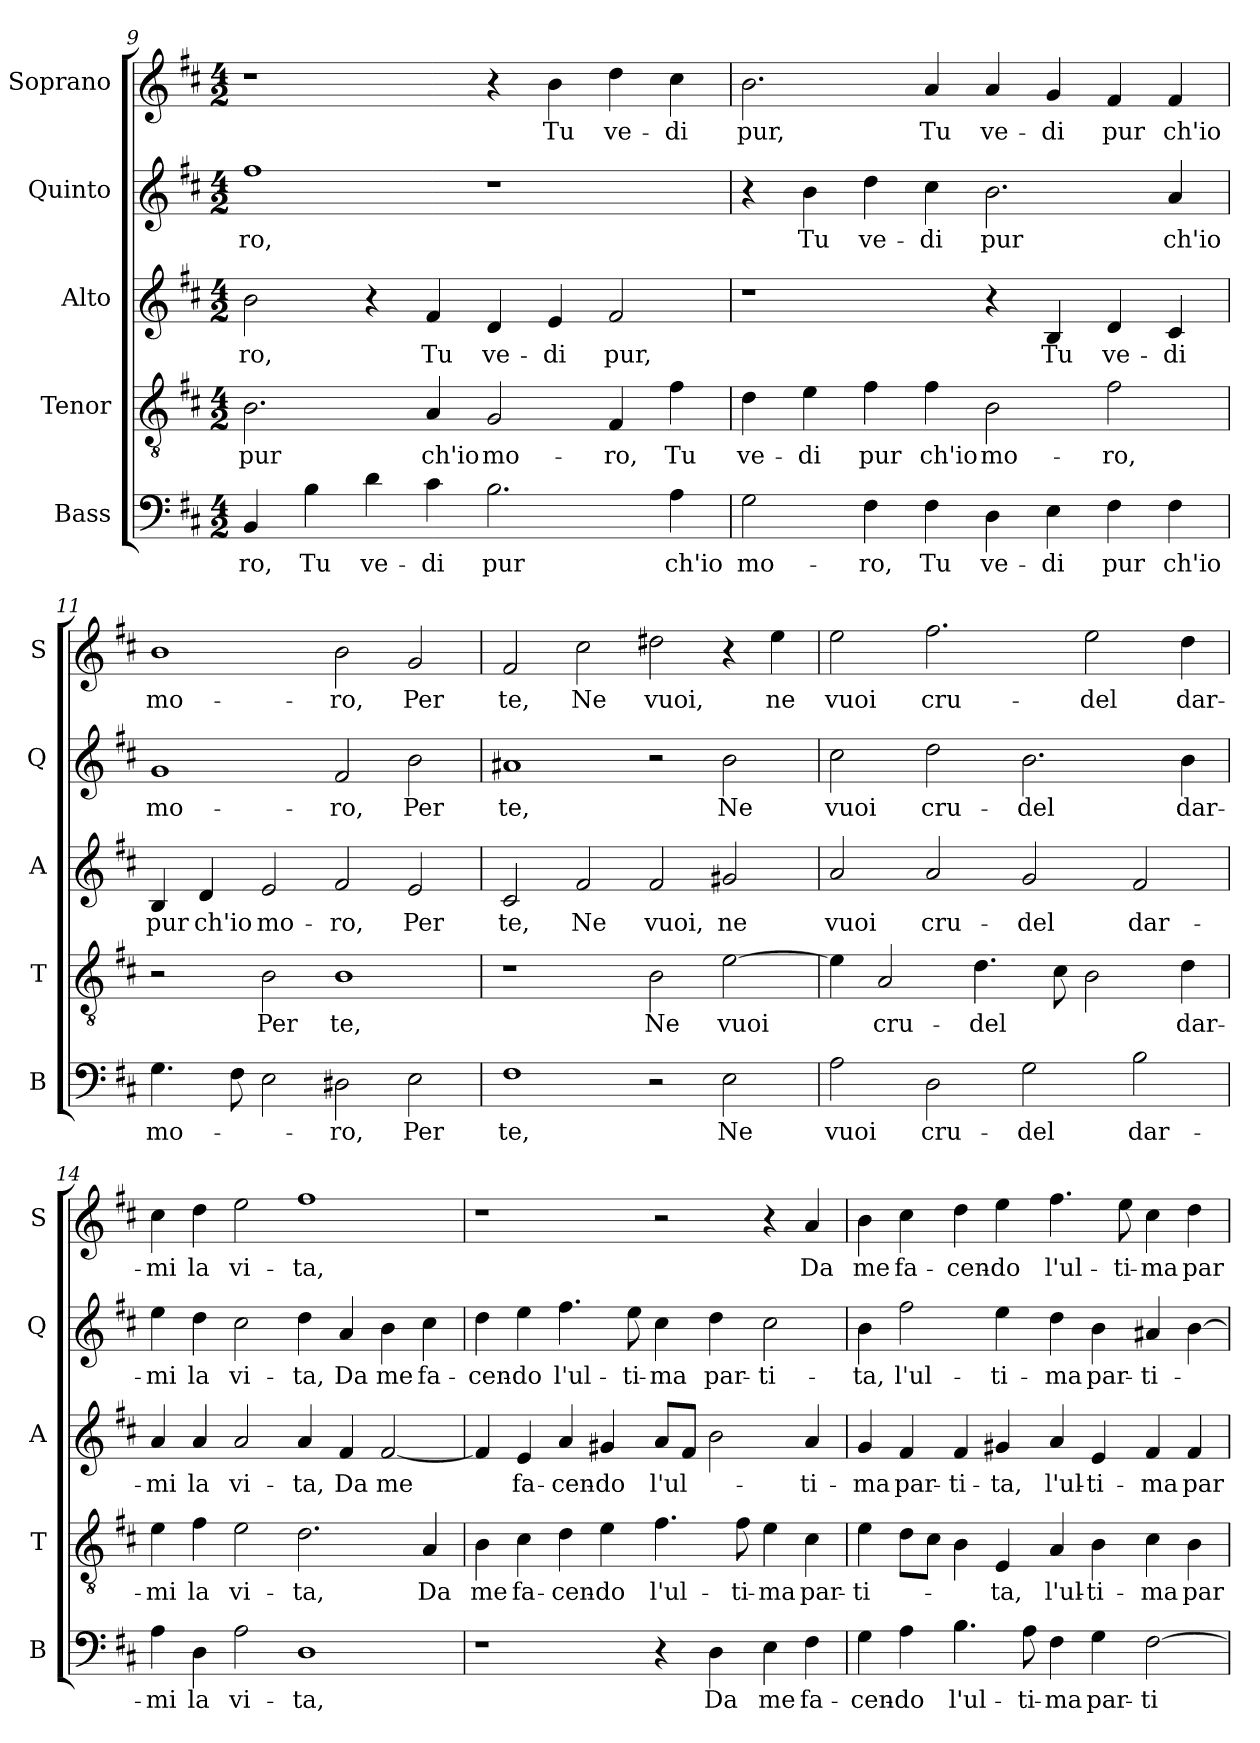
**kern	**text	**kern	**text	**kern	**text	**kern	**text	**kern	**text
*part5	*part5	*part4	*part4	*part3	*part3	*part2	*part2	*part1	*part1
*staff5	*staff5	*staff4	*staff4	*staff3	*staff3	*staff2	*staff2	*staff1	*staff1
*I"Bass	*	*I"Tenor	*	*I"Alto	*	*I"Quinto	*	*I"Soprano	*
*I'B	*	*I'T	*	*I'A	*	*I'Q	*	*I'S	*
*clefF4	*	*clefGv2	*	*clefG2	*	*clefG2	*	*clefG2	*
*k[f#c#]	*	*k[f#c#]	*	*k[f#c#]	*	*k[f#c#]	*	*k[f#c#]	*
*D:	*	*D:	*	*D:	*	*D:	*	*D:	*
*M4/2	*	*M4/2	*	*M4/2	*	*M4/2	*	*M4/2	*
=9	=9	=9	=9	=9	=9	=9	=9	=9	=9
!	!LO:LY:b	!	!LO:LY:b	!	!LO:LY:b	!	!LO:LY:b	!	!
4BB/	-ro,	2.B\	pur	2b\	-ro,	1ff#	-ro,	1r	.
!	!LO:LY:b	!	!	!	!	!	!	!	!
4B\	Tu	.	.	.	.	.	.	.	.
!	!LO:LY:b	!	!	!	!	!	!	!	!
4d\	ve-	.	.	4r	.	.	.	.	.
!	!LO:LY:b	!	!LO:LY:b	!	!LO:LY:b	!	!	!	!
4c#\	-di	4A/	ch'io	4f#/	Tu	.	.	.	.
!	!LO:LY:b	!	!LO:LY:b	!	!LO:LY:b	!	!	!	!
2.B\	pur	2G/	mo-	4d/	ve-	1r	.	4r	.
!	!	!	!	!	!LO:LY:b	!	!	!	!LO:LY:b
.	.	.	.	4e/	-di	.	.	4b\	Tu
!	!	!	!LO:LY:b	!	!LO:LY:b	!	!	!	!LO:LY:b
.	.	4F#/	-ro,	2f#/	pur,	.	.	4dd\	ve-
!	!LO:LY:b	!	!LO:LY:b	!	!	!	!	!	!LO:LY:b
4A\	ch'io	4f#\	Tu	.	.	.	.	4cc#\	-di
=10	=10	=10	=10	=10	=10	=10	=10	=10	=10
!	!LO:LY:b	!	!LO:LY:b	!	!	!	!	!	!LO:LY:b
2G\	mo-	4d\	ve-	1r	.	4r	.	2.b\	pur,
!	!	!	!LO:LY:b	!	!	!	!LO:LY:b	!	!
.	.	4e\	-di	.	.	4b\	Tu	.	.
!	!LO:LY:b	!	!LO:LY:b	!	!	!	!LO:LY:b	!	!
4F#\	-ro,	4f#\	pur	.	.	4dd\	ve-	.	.
!	!LO:LY:b	!	!LO:LY:b	!	!	!	!LO:LY:b	!	!LO:LY:b
4F#\	Tu	4f#\	ch'io	.	.	4cc#\	-di	4a/	Tu
!	!LO:LY:b	!	!LO:LY:b	!	!	!	!LO:LY:b	!	!LO:LY:b
4D\	ve-	2B\	mo-	4r	.	2.b\	pur	4a/	ve-
!	!LO:LY:b	!	!	!	!LO:LY:b	!	!	!	!LO:LY:b
4E\	-di	.	.	4B/	Tu	.	.	4g/	-di
!	!LO:LY:b	!	!LO:LY:b	!	!LO:LY:b	!	!	!	!LO:LY:b
4F#\	pur	2f#\	-ro,	4d/	ve-	.	.	4f#/	pur
!	!LO:LY:b	!	!	!	!LO:LY:b	!	!LO:LY:b	!	!LO:LY:b
4F#\	ch'io	.	.	4c#/	-di	4a/	ch'io	4f#/	ch'io
!!LO:LB:g=z
=11	=11	=11	=11	=11	=11	=11	=11	=11	=11
!	!LO:LY:b	!	!	!	!LO:LY:b	!	!LO:LY:b	!	!LO:LY:b
4.G\	mo-	2r	.	4B/	pur	1g	mo-	1b	mo-
!	!	!	!	!	!LO:LY:b	!	!	!	!
.	.	.	.	4d/	ch'io	.	.	.	.
8F#\	.	.	.	.	.	.	.	.	.
!	!	!	!LO:LY:b	!	!LO:LY:b	!	!	!	!
2E\	.	2B\	Per	2e/	mo-	.	.	.	.
!	!LO:LY:b	!	!LO:LY:b	!	!LO:LY:b	!	!LO:LY:b	!	!LO:LY:b
2D#X\	-ro,	1B	te,	2f#/	-ro,	2f#/	-ro,	2b\	-ro,
!	!LO:LY:b	!	!	!	!LO:LY:b	!	!LO:LY:b	!	!LO:LY:b
2E\	Per	.	.	2e/	Per	2b\	Per	2g/	Per
=12	=12	=12	=12	=12	=12	=12	=12	=12	=12
!	!LO:LY:b	!	!	!	!LO:LY:b	!	!LO:LY:b	!	!LO:LY:b
1F#	te,	1r	.	2c#/	te,	1a#X	te,	2f#/	te,
!	!	!	!	!	!LO:LY:b	!	!	!	!LO:LY:b
.	.	.	.	2f#/	Ne	.	.	2cc#\	Ne
!	!	!	!LO:LY:b	!	!LO:LY:b	!	!	!	!LO:LY:b
2r	.	2B\	Ne	2f#/	vuoi,	2r	.	2dd#X\	vuoi,
!	!LO:LY:b	!	!LO:LY:b	!	!LO:LY:b	!	!LO:LY:b	!	!
2E\	Ne	[2e\	vuoi	2g#X/	ne	2b\	Ne	4r	.
!	!	!	!	!	!	!	!	!	!LO:LY:b
.	.	.	.	.	.	.	.	4ee\	ne
=13	=13	=13	=13	=13	=13	=13	=13	=13	=13
!	!LO:LY:b	!	!	!	!LO:LY:b	!	!LO:LY:b	!	!LO:LY:b
2A\	vuoi	4e\]	.	2a/	vuoi	2cc#\	vuoi	2ee\	vuoi
!	!	!	!LO:LY:b	!	!	!	!	!	!
.	.	2A/	cru-	.	.	.	.	.	.
!	!LO:LY:b	!	!	!	!LO:LY:b	!	!LO:LY:b	!	!LO:LY:b
2D\	cru-	.	.	2a/	cru-	2dd\	cru-	2.ff#\	cru-
!	!	!	!LO:LY:b	!	!	!	!	!	!
.	.	4.d\	-del	.	.	.	.	.	.
!	!LO:LY:b	!	!	!	!LO:LY:b	!	!LO:LY:b	!	!
2G\	-del	.	.	2g/	-del	2.b\	-del	.	.
.	.	8c#\	.	.	.	.	.	.	.
!	!	!	!	!	!	!	!	!	!LO:LY:b
.	.	2B\	.	.	.	.	.	2ee\	-del
!	!LO:LY:b	!	!	!	!LO:LY:b	!	!	!	!
2B\	dar-	.	.	2f#/	dar-	.	.	.	.
!	!	!	!LO:LY:b	!	!	!	!LO:LY:b	!	!LO:LY:b
.	.	4d\	dar-	.	.	4b\	dar-	4dd\	dar-
!!LO:LB:g=z
=14	=14	=14	=14	=14	=14	=14	=14	=14	=14
!	!LO:LY:b	!	!LO:LY:b	!	!LO:LY:b	!	!LO:LY:b	!	!LO:LY:b
4A\	-mi	4e\	-mi	4a/	-mi	4ee\	-mi	4cc#\	-mi
!	!LO:LY:b	!	!LO:LY:b	!	!LO:LY:b	!	!LO:LY:b	!	!LO:LY:b
4D\	la	4f#\	la	4a/	la	4dd\	la	4dd\	la
!	!LO:LY:b	!	!LO:LY:b	!	!LO:LY:b	!	!LO:LY:b	!	!LO:LY:b
2A\	vi-	2e\	vi-	2a/	vi-	2cc#\	vi-	2ee\	vi-
!	!LO:LY:b	!	!LO:LY:b	!	!LO:LY:b	!	!LO:LY:b	!	!LO:LY:b
1D	-ta,	2.d\	-ta,	4a/	-ta,	4dd\	-ta,	1ff#	-ta,
!	!	!	!	!	!LO:LY:b	!	!LO:LY:b	!	!
.	.	.	.	4f#/	Da	4a/	Da	.	.
!	!	!	!	!	!LO:LY:b	!	!LO:LY:b	!	!
.	.	.	.	[2f#/	me	4b\	me	.	.
!	!	!	!LO:LY:b	!	!	!	!LO:LY:b	!	!
.	.	4A/	Da	.	.	4cc#\	fa-	.	.
=15	=15	=15	=15	=15	=15	=15	=15	=15	=15
!	!	!	!LO:LY:b	!	!	!	!LO:LY:b	!	!
1r	.	4B\	me	4f#/]	.	4dd\	-cen-	1r	.
!	!	!	!LO:LY:b	!	!LO:LY:b	!	!LO:LY:b	!	!
.	.	4c#\	fa-	4e/	fa-	4ee\	-do	.	.
!	!	!	!LO:LY:b	!	!LO:LY:b	!	!LO:LY:b	!	!
.	.	4d\	-cen-	4a/	-cen-	4.ff#\	l'ul-	.	.
!	!	!	!LO:LY:b	!	!LO:LY:b	!	!	!	!
.	.	4e\	-do	4g#X/	-do	.	.	.	.
!	!	!	!	!	!	!	!LO:LY:b	!	!
.	.	.	.	.	.	8ee\	-ti-	.	.
!	!	!	!LO:LY:b	!	!LO:LY:b	!	!LO:LY:b	!	!
4r	.	4.f#\	l'ul-	8a/L	l'ul-	4cc#\	-ma	2r	.
.	.	.	.	8f#/J	.	.	.	.	.
!	!LO:LY:b	!	!	!	!	!	!LO:LY:b	!	!
4D\	Da	.	.	2b\	.	4dd\	par-	.	.
!	!	!	!LO:LY:b	!	!	!	!	!	!
.	.	8f#\	-ti-	.	.	.	.	.	.
!	!LO:LY:b	!	!LO:LY:b	!	!	!	!LO:LY:b	!	!
4E\	me	4e\	-ma	.	.	2cc#\	-ti-	4r	.
!	!LO:LY:b	!	!LO:LY:b	!	!LO:LY:b	!	!	!	!LO:LY:b
4F#\	fa-	4c#\	par-	4a/	-ti-	.	.	4a/	Da
=16	=16	=16	=16	=16	=16	=16	=16	=16	=16
!	!LO:LY:b	!	!LO:LY:b	!	!LO:LY:b	!	!LO:LY:b	!	!LO:LY:b
4G\	-cen-	4e\	-ti-	4g/	-ma	4b\	-ta,	4b\	me
!	!LO:LY:b	!	!	!	!LO:LY:b	!	!LO:LY:b	!	!LO:LY:b
4A\	-do	8d\L	.	4f#/	par-	2ff#\	l'ul-	4cc#\	fa-
.	.	8c#\J	.	.	.	.	.	.	.
!	!LO:LY:b	!	!	!	!LO:LY:b	!	!	!	!LO:LY:b
4.B\	l'ul-	4B\	.	4f#/	-ti-	.	.	4dd\	-cen-
!	!	!	!LO:LY:b	!	!LO:LY:b	!	!LO:LY:b	!	!LO:LY:b
.	.	4E/	-ta,	4g#X/	-ta,	4ee\	-ti-	4ee\	-do
!	!LO:LY:b	!	!	!	!	!	!	!	!
8A\	-ti-	.	.	.	.	.	.	.	.
!	!LO:LY:b	!	!LO:LY:b	!	!LO:LY:b	!	!LO:LY:b	!	!LO:LY:b
4F#\	-ma	4A/	l'ul-	4a/	l'ul-	4dd\	-ma	4.ff#\	l'ul-
!	!LO:LY:b	!	!LO:LY:b	!	!LO:LY:b	!	!LO:LY:b	!	!
4G\	par-	4B\	-ti-	4e/	-ti-	4b\	par-	.	.
!	!	!	!	!	!	!	!	!	!LO:LY:b
.	.	.	.	.	.	.	.	8ee\	-ti-
!	!LO:LY:b	!	!LO:LY:b	!	!LO:LY:b	!	!LO:LY:b	!	!LO:LY:b
[2F#\	-ti-	4c#\	-ma	4f#/	-ma	4a#X/	-ti-	4cc#\	-ma
!	!	!	!LO:LY:b	!	!LO:LY:b	!	!	!	!LO:LY:b
.	.	4B\	par-	4f#/	par-	[4b\	.	4dd\	par-
=	=	=	=	=	=	=	=	=	=
*-	*-	*-	*-	*-	*-	*-	*-	*-	*-
